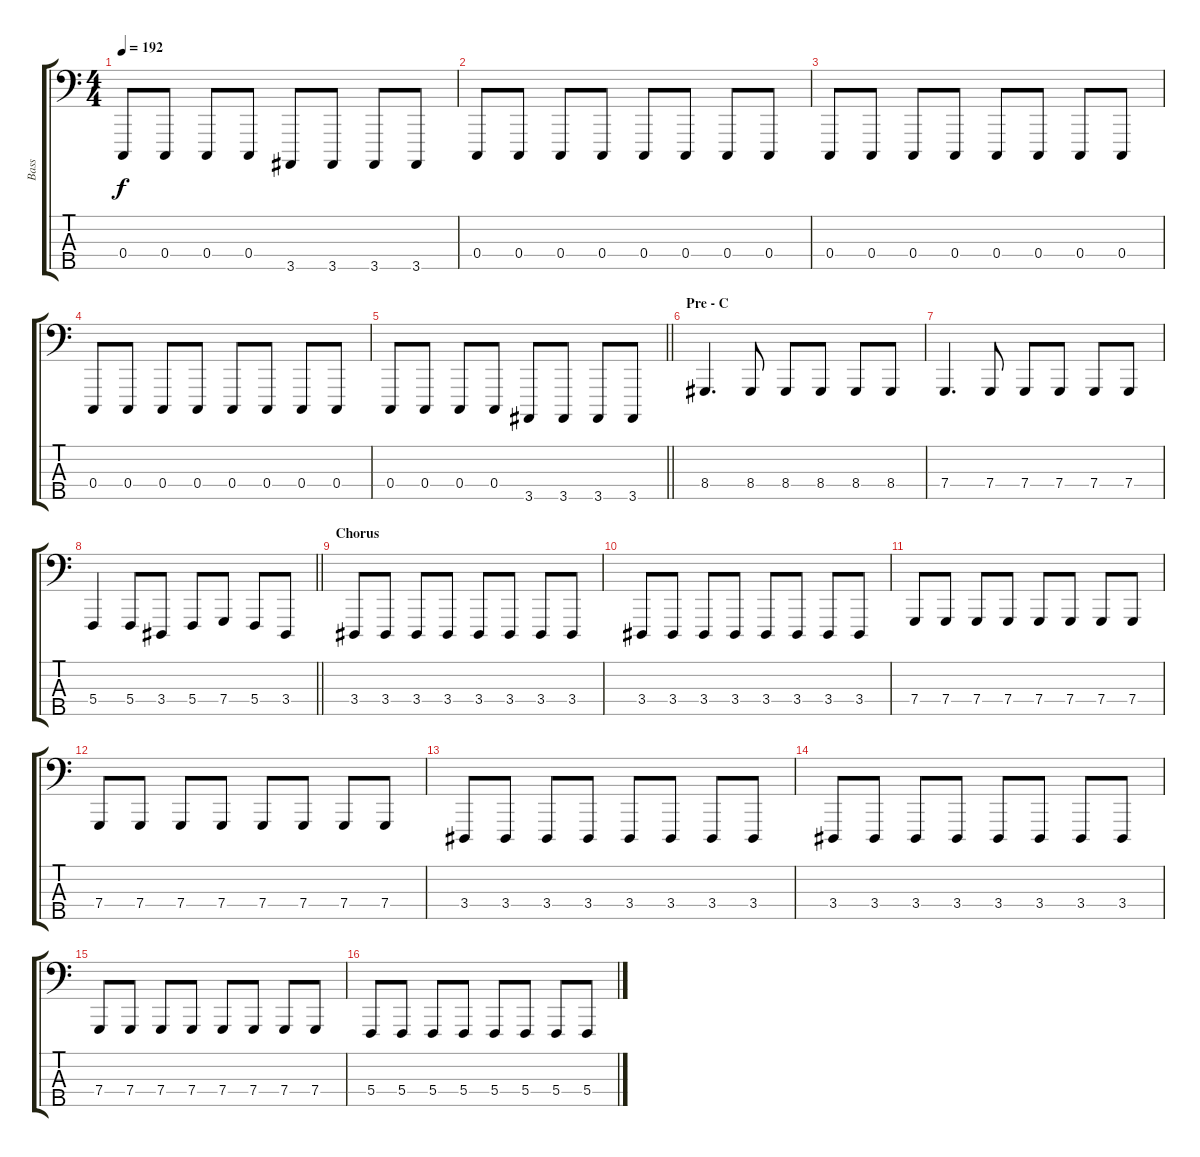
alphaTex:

\track ("Bass" "Bass") {instrument lead8bassandlead}
\staff {score tabs}
\tuning (Eb2 Bb1 F1 C1 G0) {hide}
\ts (4 4)
\tempo 192
\clef f4
\ks c
0.4.8{dy f} 0.4.8 0.4.8 0.4.8 3.5.8 3.5.8 3.5.8 3.5.8 |
0.4.8 0.4.8 0.4.8 0.4.8 0.4.8 0.4.8 0.4.8 0.4.8 |
0.4.8 0.4.8 0.4.8 0.4.8 0.4.8 0.4.8 0.4.8 0.4.8 |
0.4.8 0.4.8 0.4.8 0.4.8 0.4.8 0.4.8 0.4.8 0.4.8 |
\barLineRight lightlight
0.4.8 0.4.8 0.4.8 0.4.8 3.5.8 3.5.8 3.5.8 3.5.8 |
\section ("" "Pre - C")
8.4.4{d} 8.4.8 8.4.8 8.4.8 8.4.8 8.4.8 |
7.4.4{d} 7.4.8 7.4.8 7.4.8 7.4.8 7.4.8 |
\barLineRight lightlight
5.4.4 5.4.8 3.4.8 5.4.8 7.4.8 5.4.8 3.4.8 |
\section ("" "Chorus")
3.4.8 3.4.8 3.4.8 3.4.8 3.4.8 3.4.8 3.4.8 3.4.8 |
3.4.8 3.4.8 3.4.8 3.4.8 3.4.8 3.4.8 3.4.8 3.4.8 |
7.4.8 7.4.8 7.4.8 7.4.8 7.4.8 7.4.8 7.4.8 7.4.8 |
7.4.8 7.4.8 7.4.8 7.4.8 7.4.8 7.4.8 7.4.8 7.4.8 |
3.4.8 3.4.8 3.4.8 3.4.8 3.4.8 3.4.8 3.4.8 3.4.8 |
3.4.8 3.4.8 3.4.8 3.4.8 3.4.8 3.4.8 3.4.8 3.4.8 |
7.4.8 7.4.8 7.4.8 7.4.8 7.4.8 7.4.8 7.4.8 7.4.8 |
5.4.8 5.4.8 5.4.8 5.4.8 5.4.8 5.4.8 5.4.8 5.4.8
